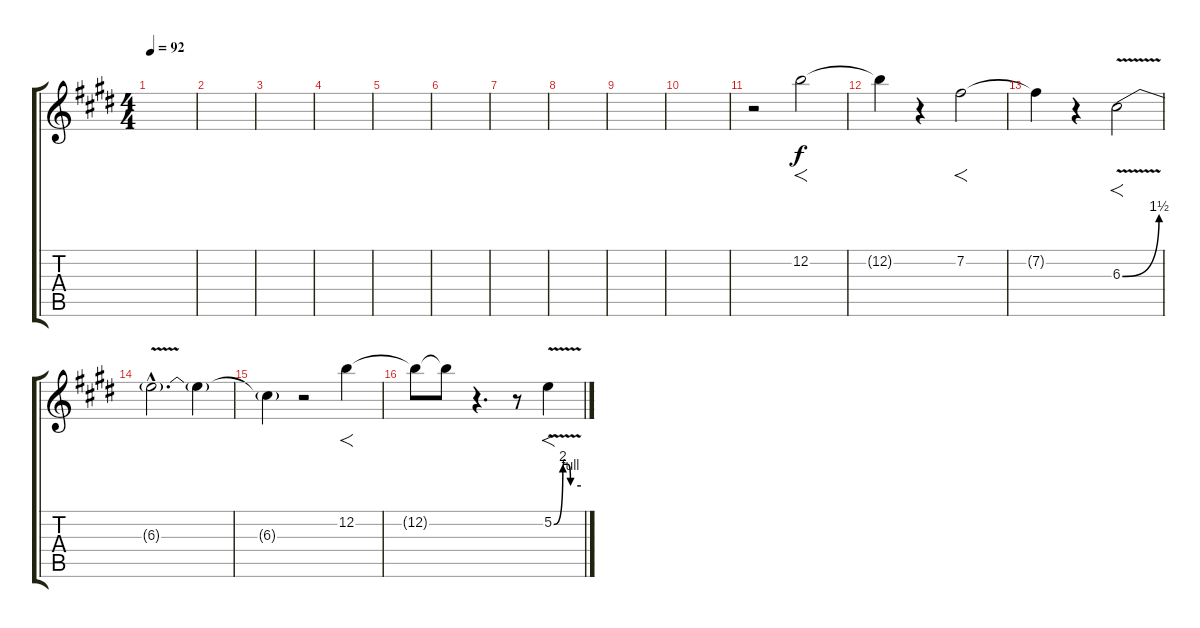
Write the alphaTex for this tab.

\track "" {instrument overdrivenguitar}
\staff {score tabs}
\tuning (E4 B3 G3 D3 A2 E2) {hide}
\ts (4 4)
\tempo 92
\clef g2
\ks e
|
|
|
|
|
|
|
|
|
|
r.2 12.2.2{f balance 16} |
12.2{t}.4{volume 8} r.4{volume 12 balance 0} 7.2.2{f volume 13 balance 16} |
7.2{t}.4{volume 8} r.4{balance 0} 6.3{be (bend 0 0 60 6) v}.2{f volume 13 balance 8} |
6.3{hac t}.2{d} 6.3{t}.4{volume 0} |
6.3{t}.4 r.2 12.2.4{f volume 13 balance 16} |
12.2{t}.8 12.2{t}.8{volume 8} r.4{d} r.8{volume 13 balance 7} 5.2{be (custom 0 0 20 8 31 8 37 4 60 4) v}.4{f}
